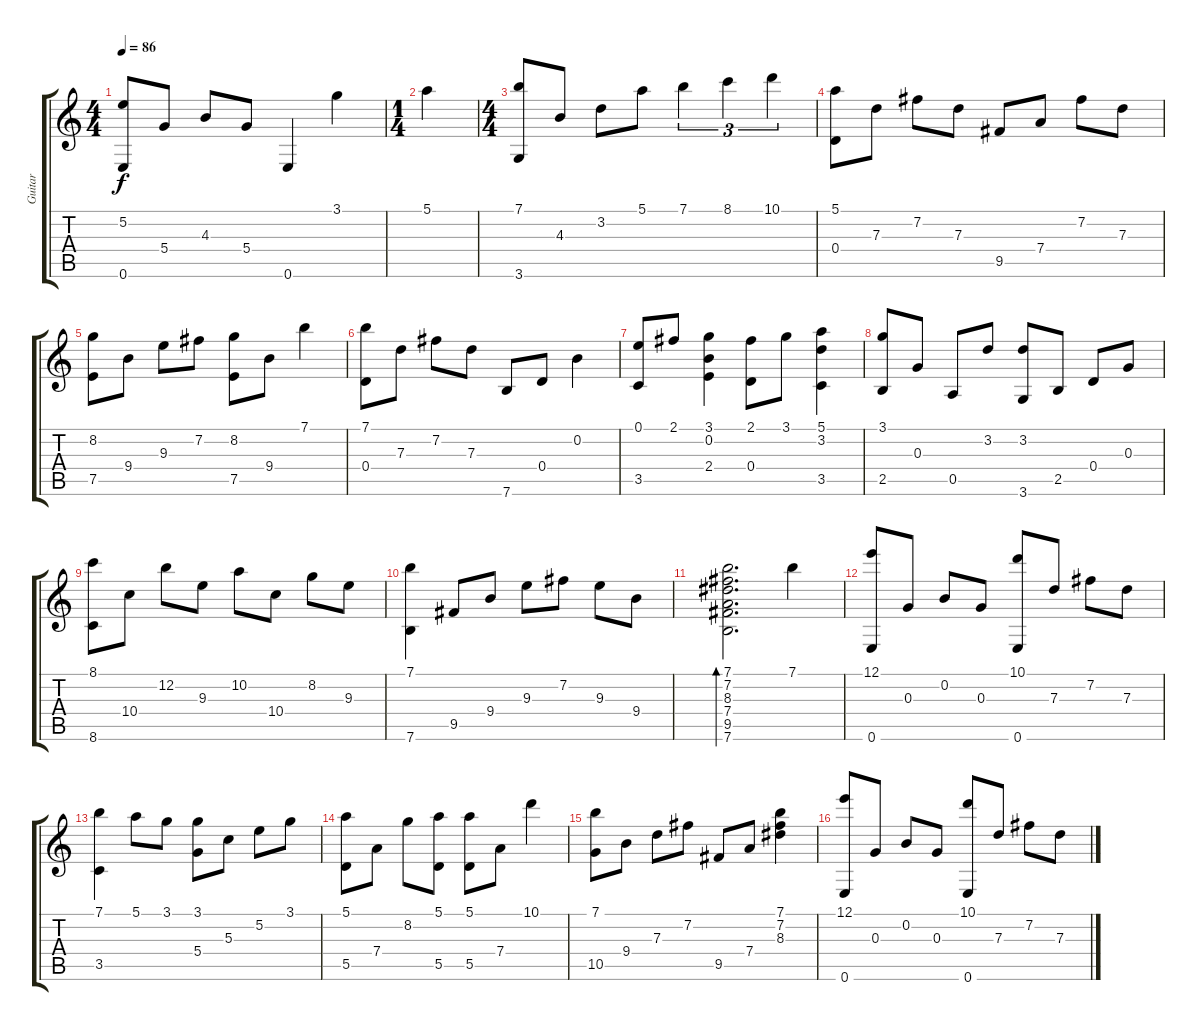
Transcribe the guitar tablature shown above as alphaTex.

\track ("Guitar" "Guitar") {instrument acousticguitarnylon}
\staff {score tabs}
\tuning (E4 B3 G3 D3 A2 E2) {hide}
\ts (4 4)
\tempo 86
\clef g2
\ks c
(5.2 0.6).8{dy f} 5.4.8 4.3.8 5.4.8 0.6.4 3.1.4 |
\ts (1 4)
5.1.4 |
\ts (4 4)
(7.1 3.6).8 4.3.8 3.2.8 5.1.8 7.1.4{tu (3 2)} 8.1.4{tu (3 2)} 10.1.4{tu (3 2)} |
(5.1 0.4).8 7.3.8 7.2.8 7.3.8 9.5.8 7.4.8 7.2.8 7.3.8 |
(8.2 7.5).8 9.4.8 9.3.8 7.2.8 (8.2 7.5).8 9.4.8 7.1.4 |
(7.1 0.4).8 7.3.8 7.2.8 7.3.8 7.6.8 0.4.8 0.2.4 |
(0.1 3.5).8 2.1.8 (3.1 0.2 2.4).4 (2.1 0.4).8 3.1.8 (5.1 3.2 3.5).4 |
(3.1 2.5).8 0.3.8 0.5.8 3.2.8 (3.2 3.6).8 2.5.8 0.4.8 0.3.8 |
(8.1 8.6).8 10.4.8 12.2.8 9.3.8 10.2.8 10.4.8 8.2.8 9.3.8 |
(7.1 7.6).4 9.5.8 9.4.8 9.3.8 7.2.8 9.3.8 9.4.8 |
(7.1 7.2 8.3 7.4 9.5 7.6).2{d bd 240} 7.1.4 |
(12.1 0.6).8 0.3.8 0.2.8 0.3.8 (10.1 0.6).8 7.3.8 7.2.8 7.3.8 |
(7.1 3.5).4 5.1.8 3.1.8 (3.1 5.4).8 5.3.8 5.2.8 3.1.8 |
(5.1 5.5).8 7.4.8 8.2.8 (5.1 5.5).8 (5.1 5.5).8 7.4.8 10.1.4 |
(7.1 10.5).8 9.4.8 7.3.8 7.2.8 9.5.8 7.4.8 (7.1 7.2 8.3).4 |
(12.1 0.6).8 0.3.8 0.2.8 0.3.8 (10.1 0.6).8 7.3.8 7.2.8 7.3.8
